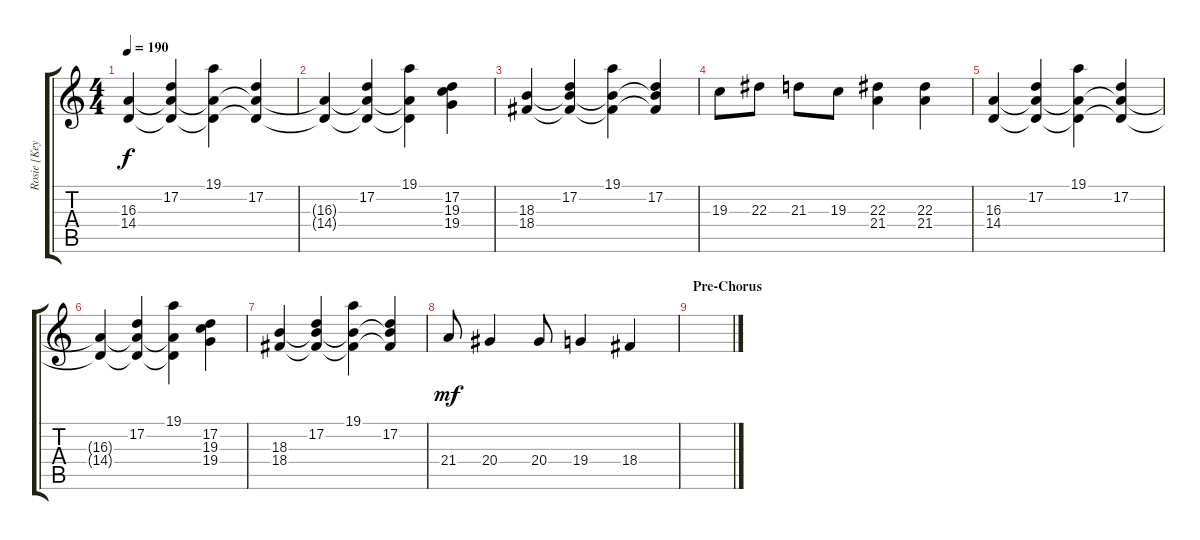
\track ("Rosie [Keyboard]" "Rosie [Key") {instrument stringensemble1}
\staff {score tabs}
\tuning (D4 A3 F3 C3 G2 D2) {hide}
\ts (4 4)
\tempo 190
\clef g2
\ks c
(16.3 14.4).4{dy f} (17.2 16.3{t} 14.4{t}).4 (19.1 16.3{t} 14.4{t}).4 (17.2 16.3{t} 14.4{t}).4 |
(16.3{t} 14.4{t}).4 (17.2 16.3{t} 14.4{t}).4 (19.1 16.3{t} 14.4{t}).4 (17.2 19.3 19.4).4 |
(18.3 18.4).4 (17.2 18.3{t} 18.4{t}).4 (19.1 18.3{t} 18.4{t}).4 (17.2 18.3{t} 18.4{t}).4 |
19.3.8 22.3.8 21.3.8 19.3.8 (22.3 21.4).4 (22.3 21.4).4 |
(16.3 14.4).4 (17.2 16.3{t} 14.4{t}).4 (19.1 16.3{t} 14.4{t}).4 (17.2 16.3{t} 14.4{t}).4 |
(16.3{t} 14.4{t}).4 (17.2 16.3{t} 14.4{t}).4 (19.1 16.3{t} 14.4{t}).4 (17.2 19.3 19.4).4 |
(18.3 18.4).4 (17.2 18.3{t} 18.4{t}).4 (19.1 18.3{t} 18.4{t}).4 (17.2 18.3{t} 18.4{t}).4 |
21.4.8{dy mf} 20.4.4 20.4.8 19.4.4 18.4.4 |
\section ("" "Pre-Chorus")
